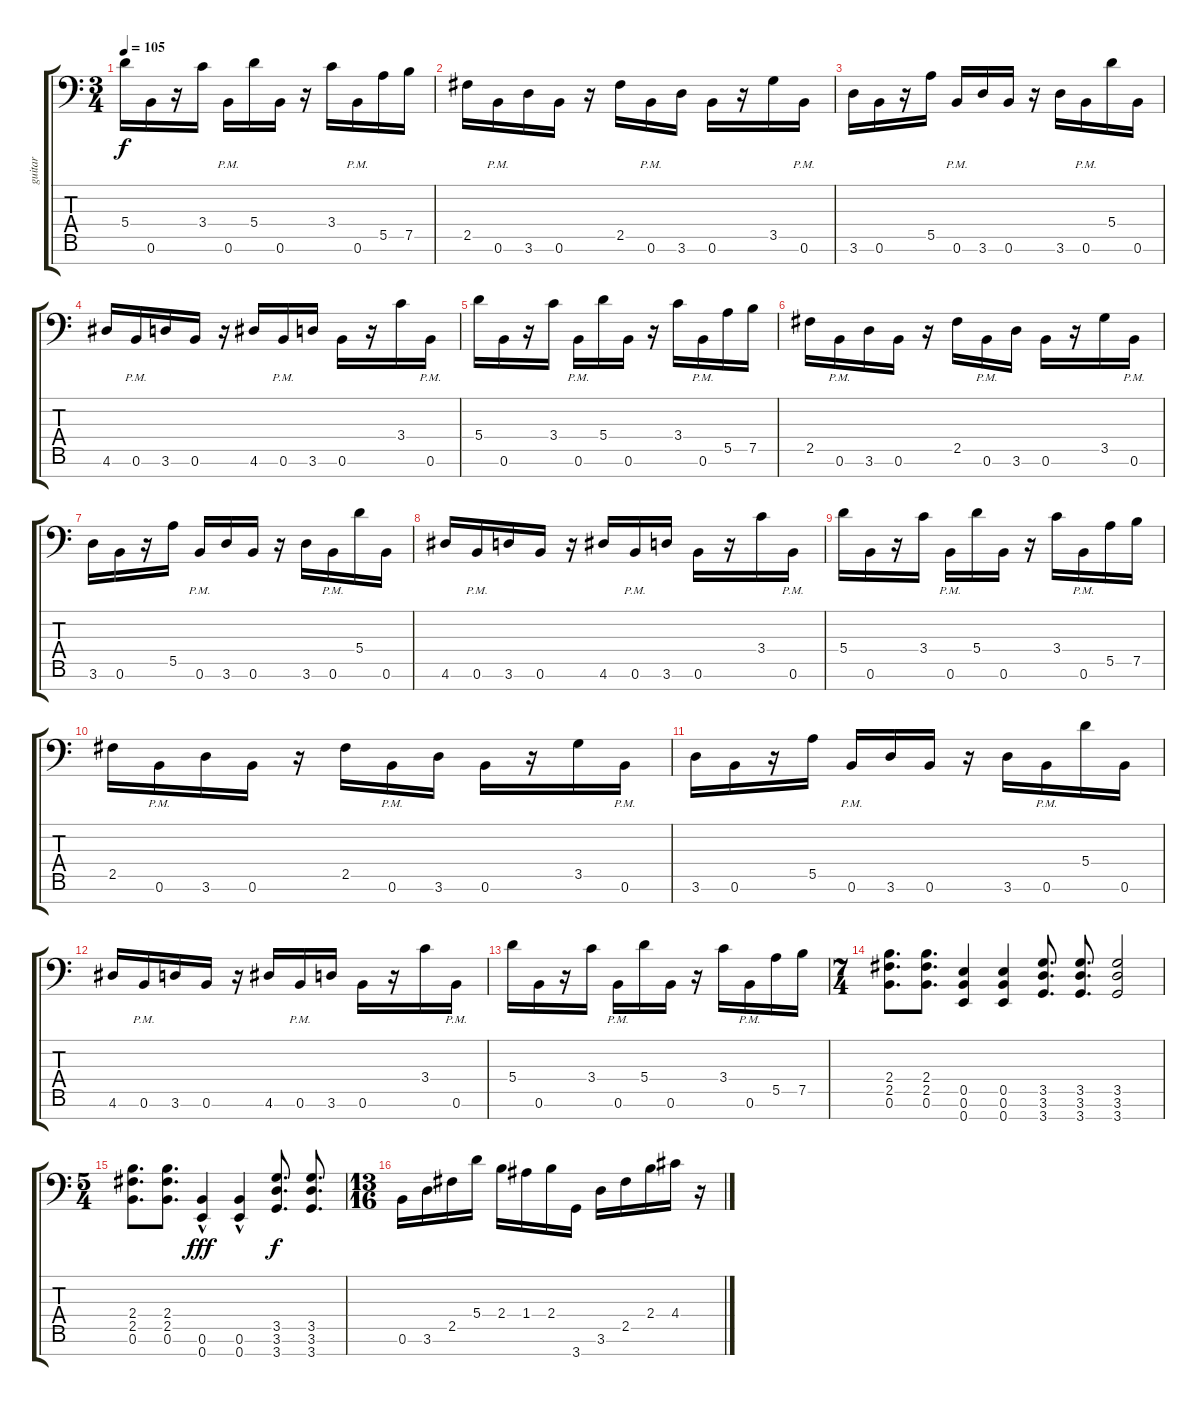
\track ("guitar" "guitar") {instrument distortionguitar}
\staff {score tabs}
\tuning (B3 Gb3 D3 A2 E2 B1 E1) {hide}
\ts (3 4)
\tempo 105
\clef f4
\ks c
5.4.16{dy f} 0.6.16 r.16 3.4.16 0.6{pm}.16 5.4.16 0.6.16 r.16 3.4.16 0.6{pm}.16 5.5.16 7.5.16 |
2.5.16 0.6{pm}.16 3.6.16 0.6.16 r.16 2.5.16 0.6{pm}.16 3.6.16 0.6.16 r.16 3.5.16 0.6{pm}.16 |
3.6.16 0.6.16 r.16 5.5.16 0.6{pm}.16 3.6.16 0.6.16 r.16 3.6.16 0.6{pm}.16 5.4.16 0.6.16 |
4.6.16 0.6{pm}.16 3.6.16 0.6.16 r.16 4.6.16 0.6{pm}.16 3.6.16 0.6.16 r.16 3.4.16 0.6{pm}.16 |
5.4.16 0.6.16 r.16 3.4.16 0.6{pm}.16 5.4.16 0.6.16 r.16 3.4.16 0.6{pm}.16 5.5.16 7.5.16 |
2.5.16 0.6{pm}.16 3.6.16 0.6.16 r.16 2.5.16 0.6{pm}.16 3.6.16 0.6.16 r.16 3.5.16 0.6{pm}.16 |
3.6.16 0.6.16 r.16 5.5.16 0.6{pm}.16 3.6.16 0.6.16 r.16 3.6.16 0.6{pm}.16 5.4.16 0.6.16 |
4.6.16 0.6{pm}.16 3.6.16 0.6.16 r.16 4.6.16 0.6{pm}.16 3.6.16 0.6.16 r.16 3.4.16 0.6{pm}.16 |
5.4.16 0.6.16 r.16 3.4.16 0.6{pm}.16 5.4.16 0.6.16 r.16 3.4.16 0.6{pm}.16 5.5.16 7.5.16 |
2.5.16 0.6{pm}.16 3.6.16 0.6.16 r.16 2.5.16 0.6{pm}.16 3.6.16 0.6.16 r.16 3.5.16 0.6{pm}.16 |
3.6.16 0.6.16 r.16 5.5.16 0.6{pm}.16 3.6.16 0.6.16 r.16 3.6.16 0.6{pm}.16 5.4.16 0.6.16 |
4.6.16 0.6{pm}.16 3.6.16 0.6.16 r.16 4.6.16 0.6{pm}.16 3.6.16 0.6.16 r.16 3.4.16 0.6{pm}.16 |
5.4.16 0.6.16 r.16 3.4.16 0.6{pm}.16 5.4.16 0.6.16 r.16 3.4.16 0.6{pm}.16 5.5.16 7.5.16 |
\ts (7 4)
(2.4 2.5 0.6).8{d volume 9} (2.4 2.5 0.6).8{d} (0.5 0.6 0.7).4 (0.5 0.6 0.7).4 (3.5 3.6 3.7).8{d} (3.5 3.6 3.7).8{d} (3.5 3.6 3.7).2 |
\ts (5 4)
(2.4 2.5 0.6).8{d} (2.4 2.5 0.6).8{d} (0.6 0.7{hac}).4{dy fff} (0.6 0.7{hac}).4 (3.5 3.6 3.7).8{d dy f} (3.5 3.6 3.7).8{d} |
\ts (13 16)
0.6.16 3.6.16 2.5.16 5.4.16 2.4.16 1.4.16 2.4.16 3.7.16 3.6.16 2.5.16 2.4.16 4.4.16 r.16
